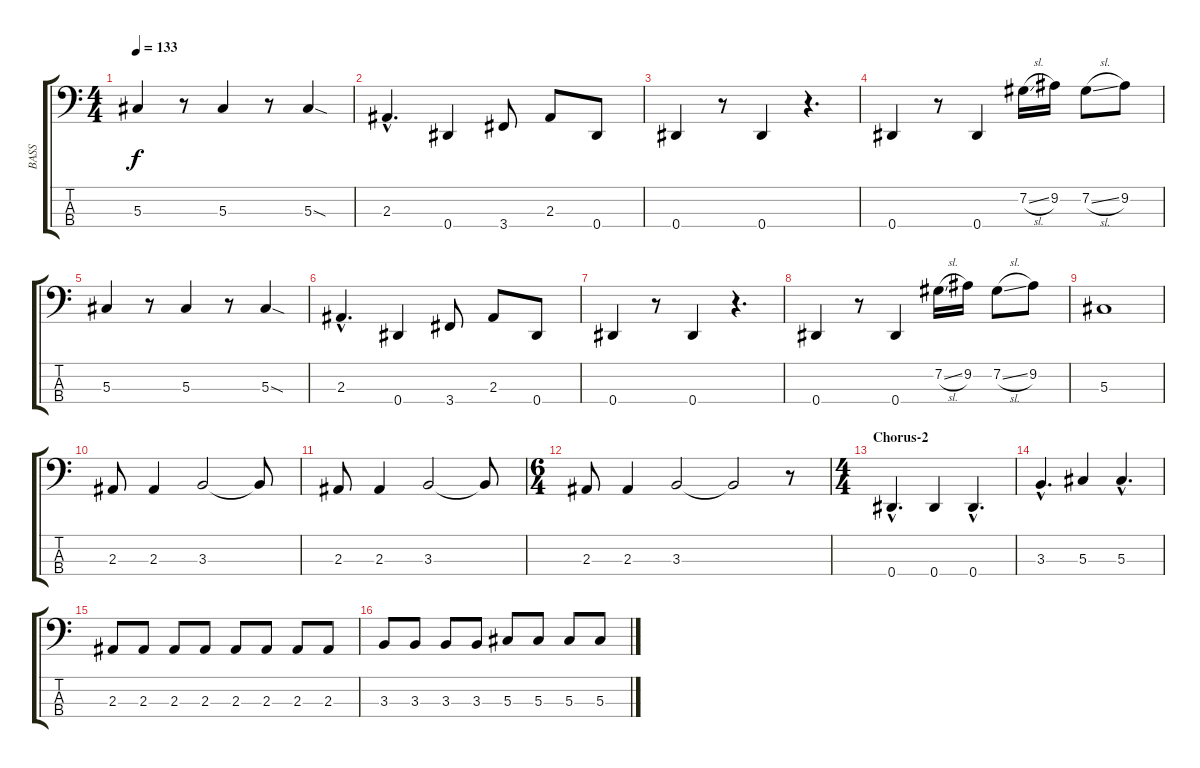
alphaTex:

\track ("BASS" "BASS") {instrument electricbassfinger}
\staff {score tabs}
\tuning (Gb2 Db2 Ab1 Eb1) {hide}
\ts (4 4)
\tempo 133
\clef f4
\ks c
5.3.4{dy f} r.8 5.3.4 r.8 5.3{sod}.4 |
2.3{hac}.4{d} 0.4.4 3.4.8 2.3.8 0.4.8 |
0.4.4 r.8 0.4.4 r.4{d} |
0.4.4 r.8 0.4.4 7.2{sl}.16 9.2.16 7.2{sl}.8 9.2.8 |
5.3.4 r.8 5.3.4 r.8 5.3{sod}.4 |
2.3{hac}.4{d} 0.4.4 3.4.8 2.3.8 0.4.8 |
0.4.4 r.8 0.4.4 r.4{d} |
0.4.4 r.8 0.4.4 7.2{sl}.16 9.2.16 7.2{sl}.8 9.2.8 |
5.3.1 |
2.3.8 2.3.4 3.3.2 3.3{t}.8 |
2.3.8 2.3.4 3.3.2 3.3{t}.8 |
\ts (6 4)
2.3.8 2.3.4 3.3.2 3.3{t}.2 r.8 |
\ts (4 4)
\section ("" "Chorus-2")
0.4{hac}.4{d} 0.4.4 0.4{hac}.4{d} |
3.3{hac}.4{d} 5.3.4 5.3{hac}.4{d} |
2.3.8 2.3.8 2.3.8 2.3.8 2.3.8 2.3.8 2.3.8 2.3.8 |
3.3.8 3.3.8 3.3.8 3.3.8 5.3.8 5.3.8 5.3.8 5.3.8
